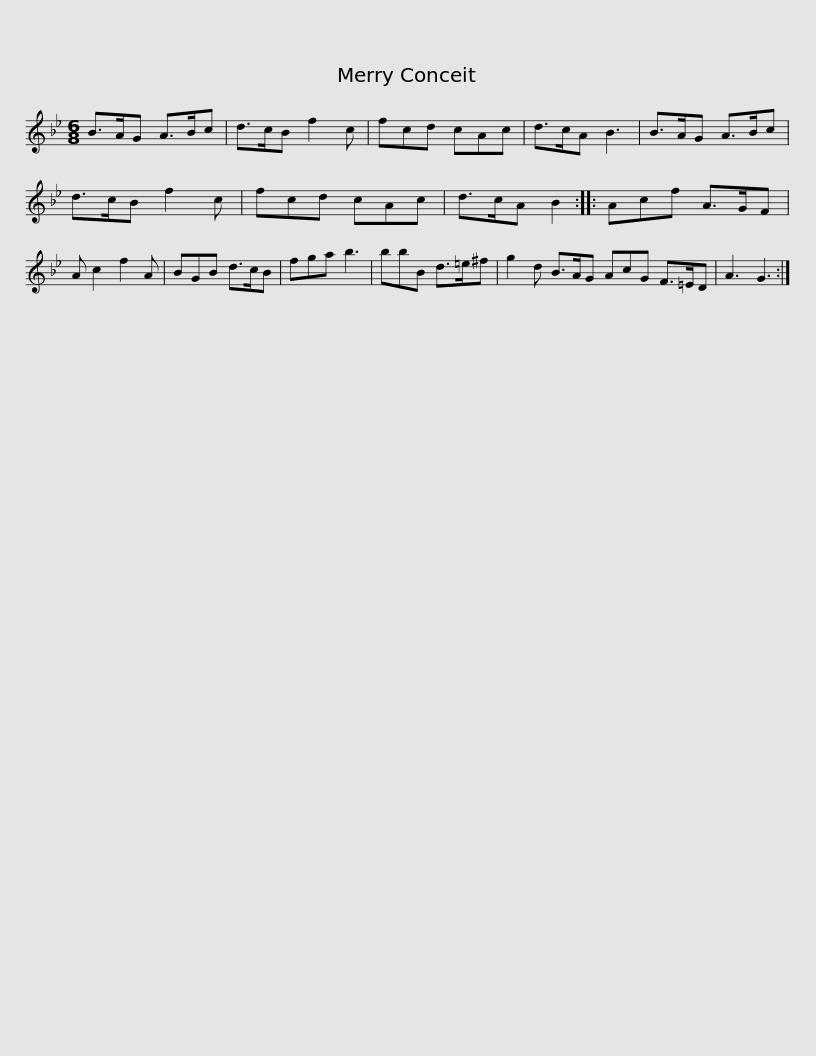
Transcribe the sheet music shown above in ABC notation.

X:1
L:1/8
M:6/8
I:linebreak $
K:Gmin
V:1 treble
V:1
 B>AG A>Bc | d>cB f2 c | fcd cAc | d>cA B3 | B>AG A>Bc | %5
 d>cB f2 c | fcd cAc |$ d>cA B2 :: Acf A>GF | A c2 f2 A | %10
 BGB d>cB | fga b3 | bbB d>=e^f |$ g2 d B>AG AcG F>=ED | A3 G3 :| %15
